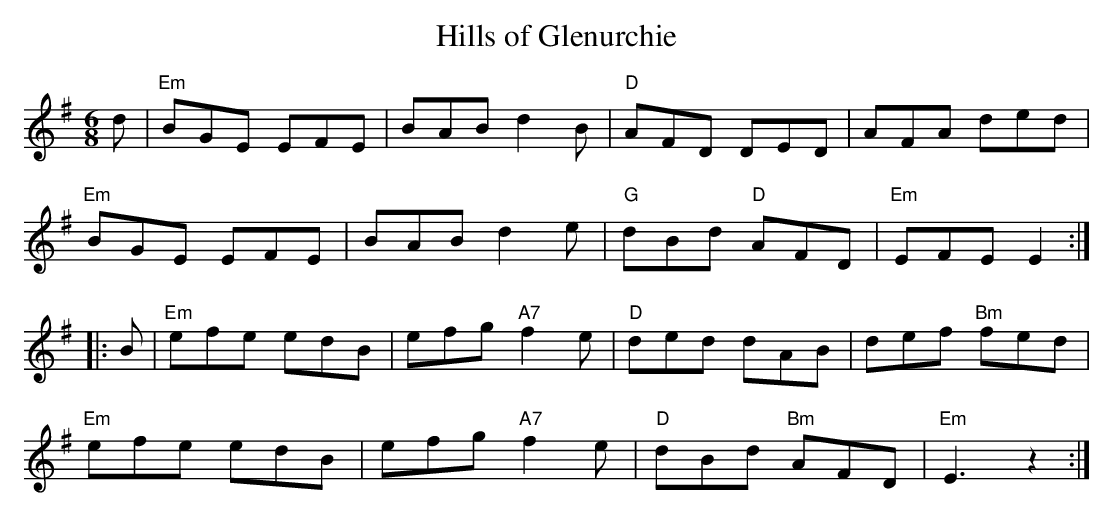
X:1
T: Hills of Glenurchie
M: 6/8
K: Em
d| "Em"BGE EFE| BAB d2B| "D"AFD DED| AFA ded|
"Em"BGE EFE| BAB d2e| "G"dBd "D"AFD| "Em"EFE E2:|
|:B| "Em"efe edB| efg "A7"f2e| "D"ded dAB| def "Bm"fed|
"Em"efe edB| efg "A7"f2e| "D"dBd "Bm"AFD| "Em" E3 z2:|
